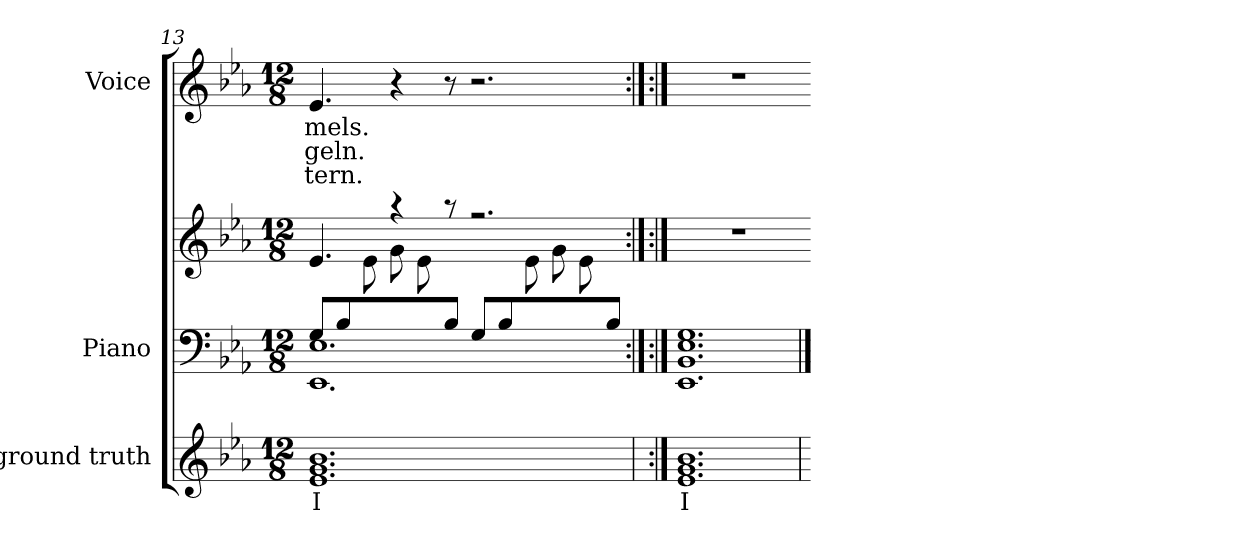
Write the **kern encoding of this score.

**kern	**text	**kern	**kern	**kern	**text	**text	**text
*part3	*part3	*part2	*part2	*part1	*part1	*part1	*part1
*staff4	*staff4	*staff3	*staff2	*staff1	*staff1	*staff1	*staff1
*I"ground truth	*	*I"Piano	*	*I"Voice	*	*	*
*	*	*I'Pno	*	*	*	*	*
*	*	*clefF4	*clefG2	*clefG2	*	*	*
*k[b-e-a-]	*	*k[b-e-a-]	*k[b-e-a-]	*k[b-e-a-]	*	*	*
*M12/8	*	*M12/8	*M12/8	*M12/8	*	*	*
=13	=13	=13	=13	=13	=13	=13	=13
*	*	*^	*^	*	*	*	*
!	!	!	!	!	!	!	!LO:LY:b	!LO:LY:b	!LO:LY:b
1.e- 1.g 1.b-	I	8G/L	1.EE- 1.E-	4ryy	4.e-/	4.e-/	-mels.	-geln.	-tern.
.	.	8B-/	.	.	.	.	.	.	.
.	.	4.ryy	.	8e-\	.	.	.	.	.
.	.	.	.	8g\	4raa	4r	.	.	.
.	.	.	.	8e-\	.	.	.	.	.
.	.	8B-/J	.	4.ryy	8raa	8r	.	.	.
.	.	8G/L	.	.	2.rff	2.r	.	.	.
.	.	8B-/	.	.	.	.	.	.	.
.	.	4.ryy	.	8e-\	.	.	.	.	.
.	.	.	.	8g\	.	.	.	.	.
.	.	.	.	8e-\	.	.	.	.	.
.	.	8B-/J	.	8ryy	.	.	.	.	.
*	*	*v	*v	*	*	*	*	*	*
*	*	*	*v	*v	*	*	*	*
=14	=14:|!	=14:|!	=14:|!	=14:|!	=14:|!	=14:|!	=14:|!
1.e- 1.g 1.b-	I	1.EE- 1.BB- 1.E- 1.G	1.r	1.r	.	.	.
=	==	==	==	==	==	==	==
*-	*-	*-	*-	*-	*-	*-	*-
